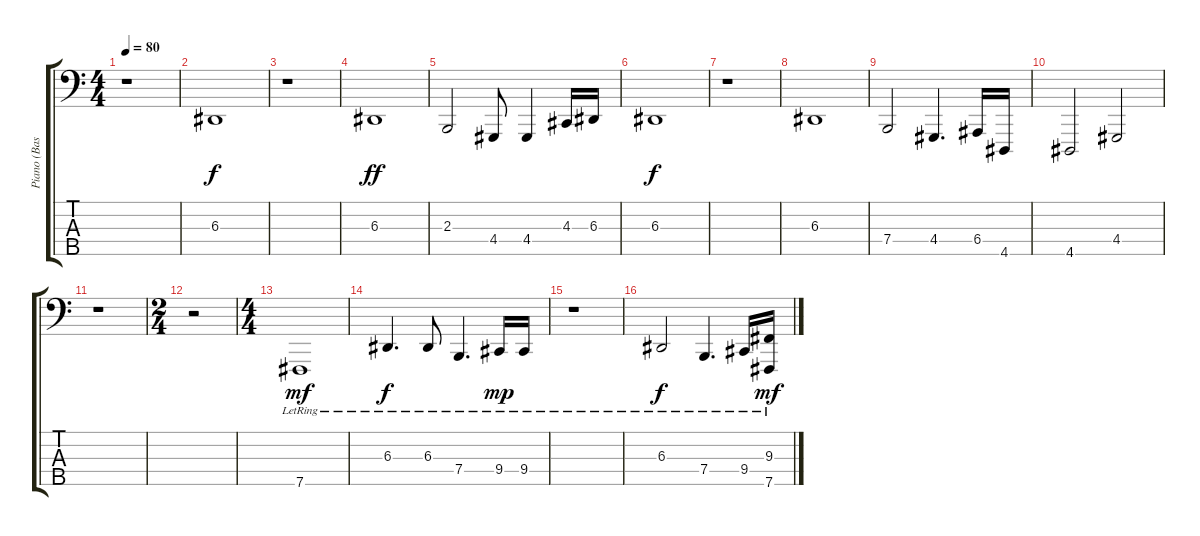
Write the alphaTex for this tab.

\track ("Piano (Bass Notes)" "Piano (Bas") {instrument acousticgrandpiano}
\staff {score tabs}
\tuning (G2 D2 A1 E1 B0) {hide}
\ts (4 4)
\tempo 80
\clef f4
\ks c
r.1{dy f} |
6.3.1 |
r.1 |
6.3.1{dy ff} |
2.3.2 4.4.8 4.4.4 4.3.16 6.3.16 |
6.3.1{dy f} |
r.1 |
6.3.1 |
7.4.2 4.4.4{d} 6.4.16 4.5.16 |
4.5.2 4.4.2 |
r.1 |
\ts (2 4)
r.2 |
\ts (4 4)
7.5{lr}.1{dy mf} |
6.3{lr}.4{d dy f} 6.3{lr}.8 7.4{lr}.4{d} 9.4{lr}.16{dy mp} 9.4{lr}.16 |
r.1 |
6.3{lr}.2{dy f} 7.4{lr}.4{d} 9.4{lr}.16 (9.3{lr} 7.5).16{dy mf}
